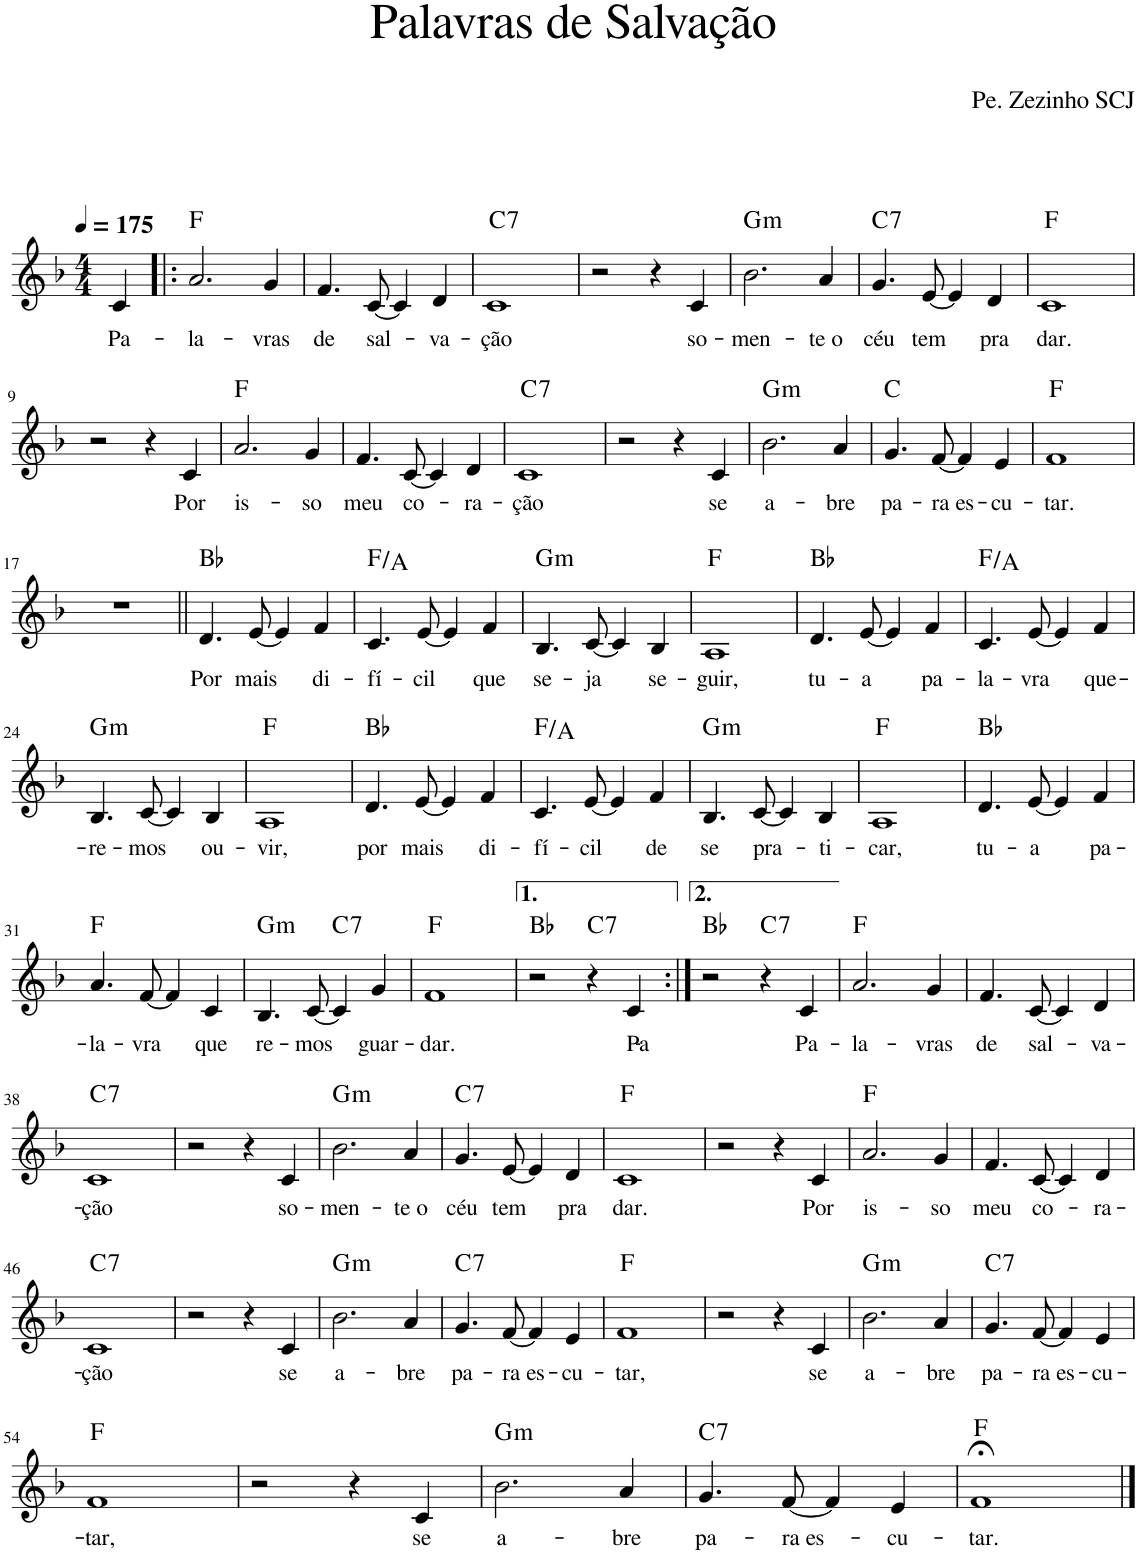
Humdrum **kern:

**kern	**text	**harte
*part1	*part1	*part1
*staff1	*staff1	*
*I"Voz	*	*
*I'Vo.	*	*
*clefG2	*	*
*k[b-]	*	*
*M4/4	*	*
*MM175	*	*
=1	=1	=1
!	!LO:LY:b	!
4c/	Pa-	.
=2!|:	=2!|:	=2!|:
!	!LO:LY:b	!
2.a/	-la-	F:maj
!	!LO:LY:b	!
4g/	-vras	.
=3	=3	=3
!	!LO:LY:b	!
4.f/	de	.
!	!LO:LY:b	!
[8c/	sal-	.
4c/]	.	.
!	!LO:LY:b	!
4d/	-va-	.
=4	=4	=4
!	!LO:LY:b	!LO:H:kt=7
1c	-ção	C:7
=5	=5	=5
2r	.	.
4r	.	.
!	!LO:LY:b	!
4c/	so-	.
=6	=6	=6
!	!LO:LY:b	!LO:H:kt=m
2.b-\	-men-	G:min
!	!LO:LY:b	!
4a/	-te o	.
=7	=7	=7
!	!LO:LY:b	!LO:H:kt=7
4.g/	céu	C:7
!	!LO:LY:b	!
[8e/	tem	.
4e/]	.	.
!	!LO:LY:b	!
4d/	pra	.
=8	=8	=8
!	!LO:LY:b	!
1c	dar.	F:maj
!!LO:LB:g=z
=9	=9	=9
2r	.	.
4r	.	.
!	!LO:LY:b	!
4c/	Por	.
=10	=10	=10
!	!LO:LY:b	!
2.a/	is-	F:maj
!	!LO:LY:b	!
4g/	-so	.
=11	=11	=11
!	!LO:LY:b	!
4.f/	meu	.
!	!LO:LY:b	!
[8c/	co-	.
4c/]	.	.
!	!LO:LY:b	!
4d/	-ra-	.
=12	=12	=12
!	!LO:LY:b	!LO:H:kt=7
1c	-ção	C:7
=13	=13	=13
2r	.	.
4r	.	.
!	!LO:LY:b	!
4c/	se	.
=14	=14	=14
!	!LO:LY:b	!LO:H:kt=m
2.b-\	a-	G:min
!	!LO:LY:b	!
4a/	-bre	.
=15	=15	=15
!	!LO:LY:b	!
4.g/	pa-	C:maj
!	!LO:LY:b	!
[8f/	-ra es-	.
4f/]	.	.
!	!LO:LY:b	!
4e/	-cu-	.
=16	=16	=16
!	!LO:LY:b	!
1f	-tar.	F:maj
!!LO:LB:g=z
=17	=17	=17
1r	.	.
=18||	=18||	=18||
!	!LO:LY:b	!
4.d/	Por	Bb:maj
!	!LO:LY:b	!
[8e/	mais	.
4e/]	.	.
!	!LO:LY:b	!
4f/	di-	.
=19	=19	=19
!	!LO:LY:b	!
4.c/	-fí-	F:maj/3
!	!LO:LY:b	!
[8e/	-cil	.
4e/]	.	.
!	!LO:LY:b	!
4f/	que	.
=20	=20	=20
!	!LO:LY:b	!LO:H:kt=m
4.B-/	se-	G:min
!	!LO:LY:b	!
[8c/	-ja	.
4c/]	.	.
!	!LO:LY:b	!
4B-/	se-	.
=21	=21	=21
!	!LO:LY:b	!
1A	-guir,	F:maj
=22	=22	=22
!	!LO:LY:b	!
4.d/	tu-	Bb:maj
!	!LO:LY:b	!
[8e/	-a	.
4e/]	.	.
!	!LO:LY:b	!
4f/	pa-	.
=23	=23	=23
!	!LO:LY:b	!
4.c/	-la-	F:maj/3
!	!LO:LY:b	!
[8e/	-vra	.
4e/]	.	.
!	!LO:LY:b	!
4f/	que-	.
!!LO:LB:g=z
=24	=24	=24
!	!LO:LY:b	!LO:H:kt=m
4.B-/	-re-	G:min
!	!LO:LY:b	!
[8c/	-mos	.
4c/]	.	.
!	!LO:LY:b	!
4B-/	ou-	.
=25	=25	=25
!	!LO:LY:b	!
1A	-vir,	F:maj
=26	=26	=26
!	!LO:LY:b	!
4.d/	por	Bb:maj
!	!LO:LY:b	!
[8e/	mais	.
4e/]	.	.
!	!LO:LY:b	!
4f/	di-	.
=27	=27	=27
!	!LO:LY:b	!
4.c/	-fí-	F:maj/3
!	!LO:LY:b	!
[8e/	-cil	.
4e/]	.	.
!	!LO:LY:b	!
4f/	de	.
=28	=28	=28
!	!LO:LY:b	!LO:H:kt=m
4.B-/	se	G:min
!	!LO:LY:b	!
[8c/	pra-	.
4c/]	.	.
!	!LO:LY:b	!
4B-/	-ti-	.
=29	=29	=29
!	!LO:LY:b	!
1A	-car,	F:maj
=30	=30	=30
!	!LO:LY:b	!
4.d/	tu-	Bb:maj
!	!LO:LY:b	!
[8e/	-a	.
4e/]	.	.
!	!LO:LY:b	!
4f/	pa-	.
!!LO:LB:g=z
=31	=31	=31
!	!LO:LY:b	!
4.a/	-la-	F:maj
!	!LO:LY:b	!
[8f/	-vra	.
4f/]	.	.
!	!LO:LY:b	!
4c/	que	.
=32	=32	=32
!	!LO:LY:b	!LO:H:kt=m
4.B-/	re-	G:min
!	!LO:LY:b	!
[8c/	-mos	.
!	!	!LO:H:kt=7
4c/]	.	C:7
!	!LO:LY:b	!
4g/	guar-	.
=33	=33	=33
!	!LO:LY:b	!
1f	-dar.	F:maj
=34	=34	=34
2r	.	Bb:maj
!	!	!LO:H:kt=7
4r	.	C:7
!	!LO:LY:b	!
4c/	Pa-	.
=35:|!	=35:|!	=35:|!
2r	.	Bb:maj
!	!	!LO:H:kt=7
4r	.	C:7
!	!LO:LY:b	!
4c/	-Pa-	.
=36	=36	=36
!	!LO:LY:b	!
2.a/	-la-	F:maj
!	!LO:LY:b	!
4g/	-vras	.
=37	=37	=37
!	!LO:LY:b	!
4.f/	de	.
!	!LO:LY:b	!
[8c/	sal-	.
4c/]	.	.
!	!LO:LY:b	!
4d/	-va-	.
!!LO:LB:g=z
=38	=38	=38
!	!LO:LY:b	!LO:H:kt=7
1c	-ção	C:7
=39	=39	=39
2r	.	.
4r	.	.
!	!LO:LY:b	!
4c/	so-	.
=40	=40	=40
!	!LO:LY:b	!LO:H:kt=m
2.b-\	-men-	G:min
!	!LO:LY:b	!
4a/	-te o	.
=41	=41	=41
!	!LO:LY:b	!LO:H:kt=7
4.g/	céu	C:7
!	!LO:LY:b	!
[8e/	tem	.
4e/]	.	.
!	!LO:LY:b	!
4d/	pra	.
=42	=42	=42
!	!LO:LY:b	!
1c	dar.	F:maj
=43	=43	=43
2r	.	.
4r	.	.
!	!LO:LY:b	!
4c/	Por	.
=44	=44	=44
!	!LO:LY:b	!
2.a/	is-	F:maj
!	!LO:LY:b	!
4g/	-so	.
=45	=45	=45
!	!LO:LY:b	!
4.f/	meu	.
!	!LO:LY:b	!
[8c/	co-	.
4c/]	.	.
!	!LO:LY:b	!
4d/	-ra-	.
!!LO:LB:g=z
=46	=46	=46
!	!LO:LY:b	!LO:H:kt=7
1c	-ção	C:7
=47	=47	=47
2r	.	.
4r	.	.
!	!LO:LY:b	!
4c/	se	.
=48	=48	=48
!	!LO:LY:b	!LO:H:kt=m
2.b-\	a-	G:min
!	!LO:LY:b	!
4a/	-bre	.
=49	=49	=49
!	!LO:LY:b	!LO:H:kt=7
4.g/	pa-	C:7
!	!LO:LY:b	!
[8f/	-ra es-	.
4f/]	.	.
!	!LO:LY:b	!
4e/	-cu-	.
=50	=50	=50
!	!LO:LY:b	!
1f	-tar,	F:maj
=51	=51	=51
2r	.	.
4r	.	.
!	!LO:LY:b	!
4c/	se	.
=52	=52	=52
!	!LO:LY:b	!LO:H:kt=m
2.b-\	a-	G:min
!	!LO:LY:b	!
4a/	-bre	.
=53	=53	=53
!	!LO:LY:b	!LO:H:kt=7
4.g/	pa-	C:7
!	!LO:LY:b	!
[8f/	-ra es-	.
4f/]	.	.
!	!LO:LY:b	!
4e/	-cu-	.
!!LO:LB:g=z
=54	=54	=54
!	!LO:LY:b	!
1f	-tar,	F:maj
=55	=55	=55
2r	.	.
4r	.	.
!	!LO:LY:b	!
4c/	se	.
=56	=56	=56
!	!LO:LY:b	!LO:H:kt=m
2.b-\	a-	G:min
!	!LO:LY:b	!
4a/	-bre	.
=57	=57	=57
!	!LO:LY:b	!LO:H:kt=7
4.g/	pa-	C:7
!	!LO:LY:b	!
[8f/	-ra es-	.
4f/]	.	.
!	!LO:LY:b	!
4e/	-cu-	.
=58	=58	=58
!	!LO:LY:b	!
1f;<	-tar.	F:maj
==	==	==
*-	*-	*-
